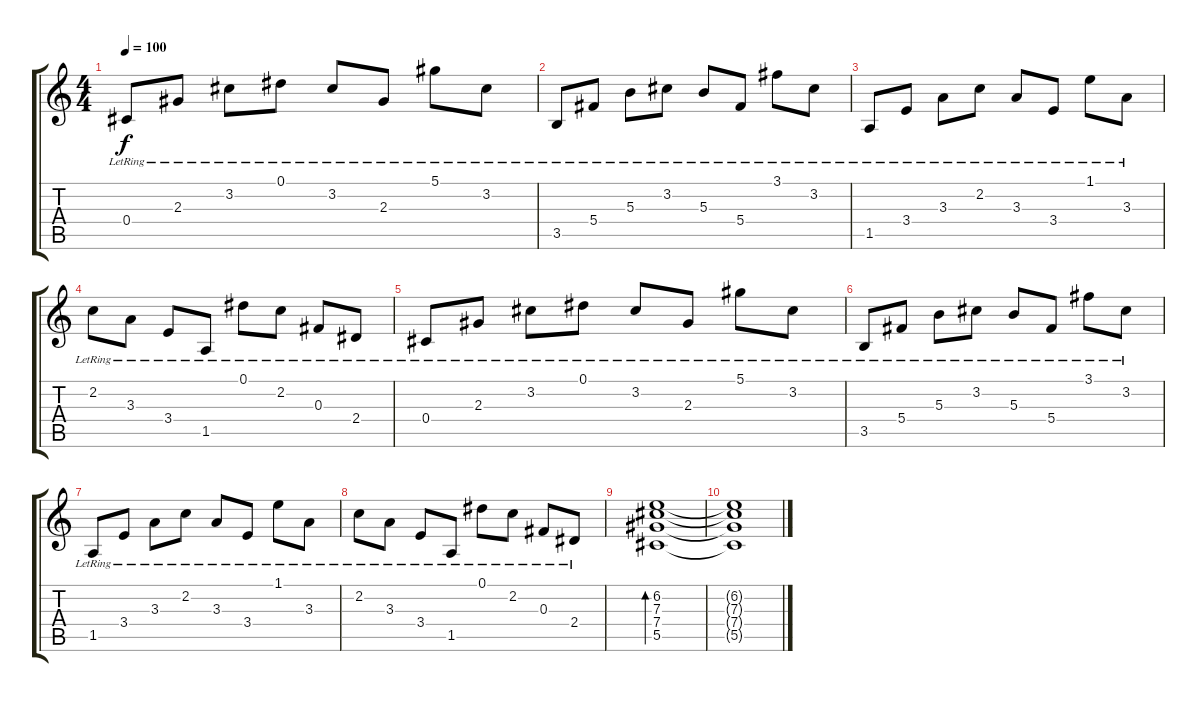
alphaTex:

\track "" {instrument acousticguitarsteel}
\staff {score tabs}
\tuning (Eb4 Bb3 Gb3 Db3 Ab2 Eb2) {hide}
\ts (4 4)
\tempo 100
\clef g2
\ks c
0.4{lr}.8{dy f} 2.3{lr}.8 3.2{lr}.8 0.1{lr}.8 3.2{lr}.8 2.3{lr}.8 5.1{lr}.8 3.2{lr}.8 |
3.5{lr}.8 5.4{lr}.8 5.3{lr}.8 3.2{lr}.8 5.3{lr}.8 5.4{lr}.8 3.1{lr}.8 3.2{lr}.8 |
1.5{lr}.8 3.4{lr}.8 3.3{lr}.8 2.2{lr}.8 3.3{lr}.8 3.4{lr}.8 1.1{lr}.8 3.3{lr}.8 |
2.2{lr}.8 3.3{lr}.8 3.4{lr}.8 1.5{lr}.8 0.1{lr}.8 2.2{lr}.8 0.3{lr}.8 2.4{lr}.8 |
0.4{lr}.8 2.3{lr}.8 3.2{lr}.8 0.1{lr}.8 3.2{lr}.8 2.3{lr}.8 5.1{lr}.8 3.2{lr}.8 |
3.5{lr}.8 5.4{lr}.8 5.3{lr}.8 3.2{lr}.8 5.3{lr}.8 5.4{lr}.8 3.1{lr}.8 3.2{lr}.8 |
1.5{lr}.8 3.4{lr}.8 3.3{lr}.8 2.2{lr}.8 3.3{lr}.8 3.4{lr}.8 1.1{lr}.8 3.3{lr}.8 |
2.2{lr}.8 3.3{lr}.8 3.4{lr}.8 1.5{lr}.8 0.1{lr}.8 2.2{lr}.8 0.3{lr}.8 2.4{lr}.8 |
(6.2 7.3 7.4 5.5).1{bd 480} |
(6.2{t} 7.3{t} 7.4{t} 5.5{t}).1
